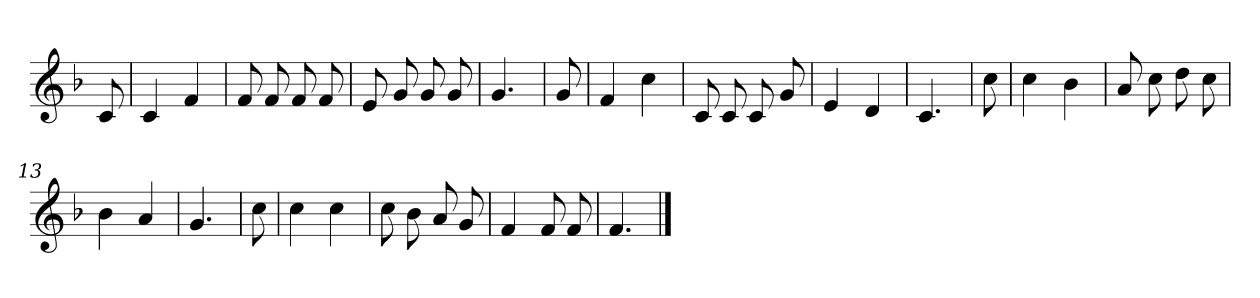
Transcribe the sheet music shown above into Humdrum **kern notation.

**kern
*part1
*staff1
*clefG2
*k[b-]
*F:
=
8c
=1
4c
4f
=2
8f
8f
8f
8f
=3
8e
8g
8g
8g
=4
4.g
=5
8g
=6
4f
4cc
=7
8c
8c
8c
8g
=8
4e
4d
=9
4.c
=10
8cc
=11
4cc
4b-
=12
8a
8cc
8dd
8cc
=13
4b-
4a
=14
4.g
=15
8cc
=16
4cc
4cc
=17
8cc
8b-
8a
8g
=18
4f
8f
8f
=19
4.f
==
*-
